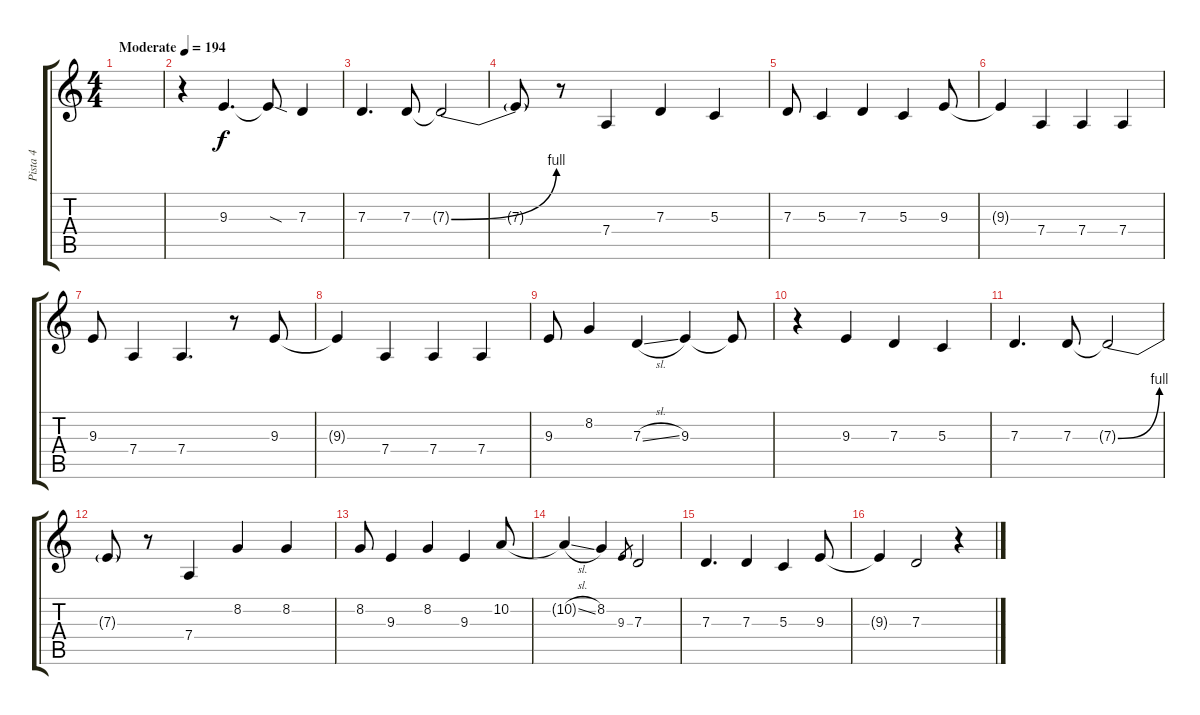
\track ("Pista 4" "Pista 4") {instrument lead2sawtooth}
\staff {score tabs}
\tuning (E4 B3 G3 D3 A2 E2) {hide}
\ts (4 4)
\tempo (194 "Moderate")
\clef g2
\ks c
|
r.4 9.3.4{d} 9.3{sod t}.8 7.3.4 |
7.3.4{d} 7.3.8 7.3{be (bend 0 0 60 4) t}.2 |
7.3{t}.8 r.8 7.4.4 7.3.4 5.3.4 |
7.3.8 5.3.4 7.3.4 5.3.4 9.3.8 |
9.3{t}.4 7.4.4 7.4.4 7.4.4 |
9.3.8 7.4.4 7.4.4{d} r.8 9.3.8 |
9.3{t}.4 7.4.4 7.4.4 7.4.4 |
9.3.8 8.2.4 7.3{sl}.4 9.3.4 9.3{t}.8 |
r.4 9.3.4 7.3.4 5.3.4 |
7.3.4{d} 7.3.8 7.3{be (bend 0 0 60 4) t}.2 |
7.3{t}.8 r.8 7.4.4 8.2.4 8.2.4 |
8.2.8 9.3.4 8.2.4 9.3.4 10.2.8 |
10.2{sl t}.4 8.2.4 9.3.8{gr} 7.3.2 |
7.3.4{d} 7.3.4 5.3.4 9.3.8 |
9.3{t}.4 7.3.2 r.4
